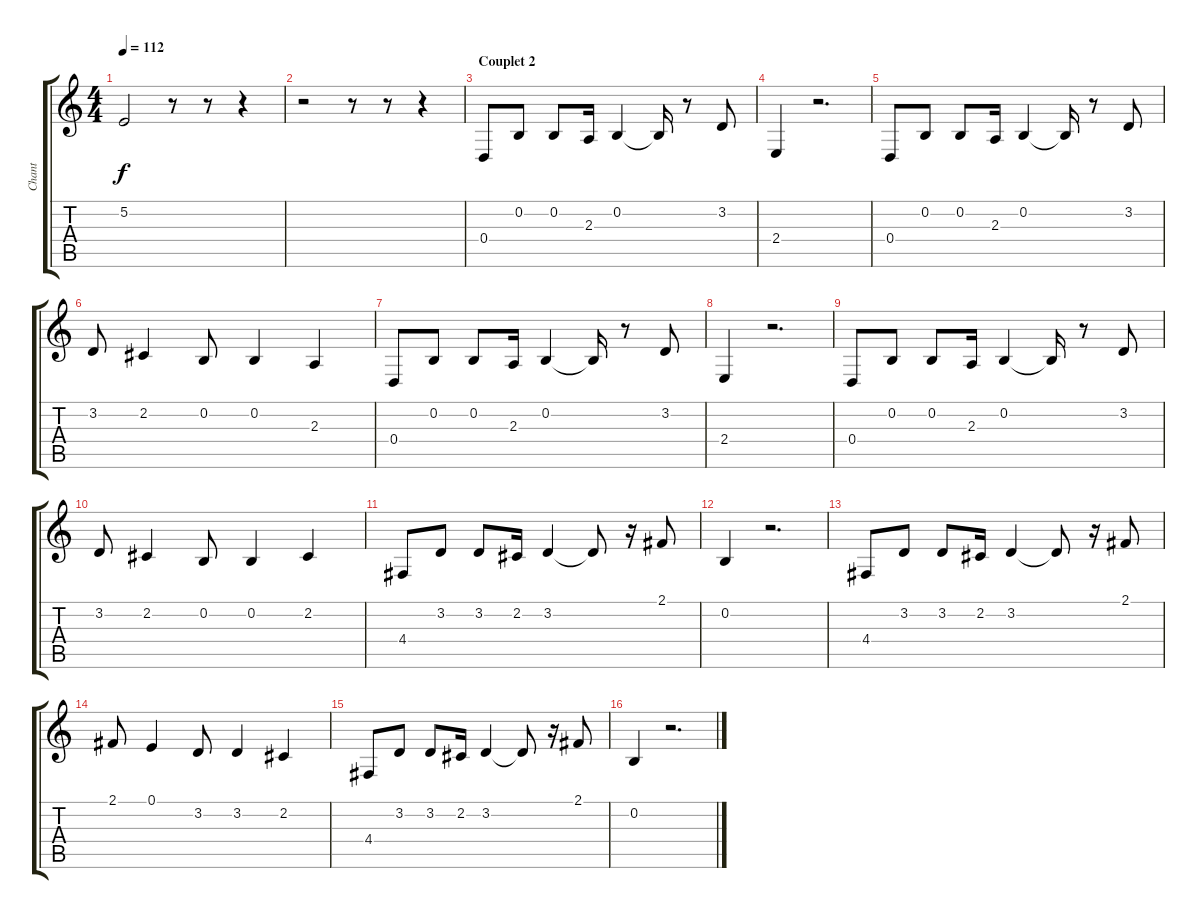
\track ("Chant" "Chant") {instrument lead8bassandlead}
\staff {score tabs}
\tuning (E4 B3 G3 D3 A2 E2) {hide}
\ts (4 4)
\tempo 112
\clef g2
\ks c
5.2{t}.2{dy f} r.8 r.8 r.4 |
r.2 r.8 r.8 r.4 |
\section ("" "Couplet 2")
0.4.8 0.2.8 0.2.8 2.3.16 0.2.4 0.2{t}.16 r.8 3.2.8 |
2.4.4 r.2{d} |
0.4.8 0.2.8 0.2.8 2.3.16 0.2.4 0.2{t}.16 r.8 3.2.8 |
3.2.8 2.2.4 0.2.8 0.2.4 2.3.4 |
0.4.8 0.2.8 0.2.8 2.3.16 0.2.4 0.2{t}.16 r.8 3.2.8 |
2.4.4 r.2{d} |
0.4.8 0.2.8 0.2.8 2.3.16 0.2.4 0.2{t}.16 r.8 3.2.8 |
3.2.8 2.2.4 0.2.8 0.2.4 2.2.4 |
4.4.8 3.2.8 3.2.8 2.2.16 3.2.4 3.2{t}.8 r.16 2.1.8 |
0.2.4 r.2{d} |
4.4.8 3.2.8 3.2.8 2.2.16 3.2.4 3.2{t}.8 r.16 2.1.8 |
2.1.8 0.1.4 3.2.8 3.2.4 2.2.4 |
4.4.8 3.2.8 3.2.8 2.2.16 3.2.4 3.2{t}.8 r.16 2.1.8 |
0.2.4 r.2{d}
